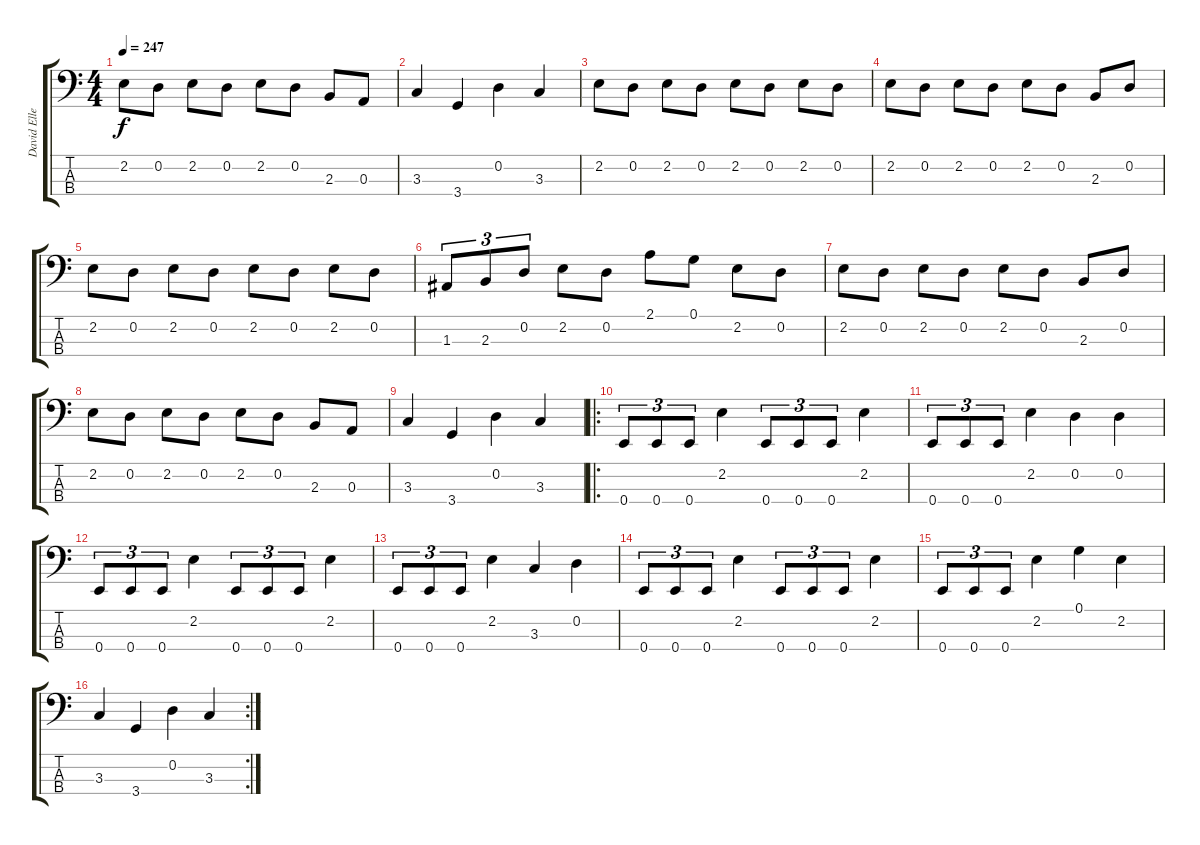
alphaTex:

\track ("David Ellefson (Bass)" "David Elle") {instrument electricbassfinger}
\staff {score tabs}
\tuning (G2 D2 A1 E1) {hide}
\ts (4 4)
\tempo 247
\clef f4
\ks c
2.2.8{dy f} 0.2.8 2.2.8 0.2.8 2.2.8 0.2.8 2.3.8 0.3.8 |
3.3.4 3.4.4 0.2.4 3.3.4 |
2.2.8 0.2.8 2.2.8 0.2.8 2.2.8 0.2.8 2.2.8 0.2.8 |
2.2.8 0.2.8 2.2.8 0.2.8 2.2.8 0.2.8 2.3.8 0.2.8 |
2.2.8 0.2.8 2.2.8 0.2.8 2.2.8 0.2.8 2.2.8 0.2.8 |
1.3.8{tu (3 2)} 2.3.8{tu (3 2)} 0.2.8{tu (3 2)} 2.2.8 0.2.8 2.1.8 0.1.8 2.2.8 0.2.8 |
2.2.8 0.2.8 2.2.8 0.2.8 2.2.8 0.2.8 2.3.8 0.2.8 |
2.2.8 0.2.8 2.2.8 0.2.8 2.2.8 0.2.8 2.3.8 0.3.8 |
3.3.4 3.4.4 0.2.4 3.3.4 |
\ro
0.4.8{tu (3 2)} 0.4.8{tu (3 2)} 0.4.8{tu (3 2)} 2.2.4 0.4.8{tu (3 2)} 0.4.8{tu (3 2)} 0.4.8{tu (3 2)} 2.2.4 |
0.4.8{tu (3 2)} 0.4.8{tu (3 2)} 0.4.8{tu (3 2)} 2.2.4 0.2.4 0.2.4 |
0.4.8{tu (3 2)} 0.4.8{tu (3 2)} 0.4.8{tu (3 2)} 2.2.4 0.4.8{tu (3 2)} 0.4.8{tu (3 2)} 0.4.8{tu (3 2)} 2.2.4 |
0.4.8{tu (3 2)} 0.4.8{tu (3 2)} 0.4.8{tu (3 2)} 2.2.4 3.3.4 0.2.4 |
0.4.8{tu (3 2)} 0.4.8{tu (3 2)} 0.4.8{tu (3 2)} 2.2.4 0.4.8{tu (3 2)} 0.4.8{tu (3 2)} 0.4.8{tu (3 2)} 2.2.4 |
0.4.8{tu (3 2)} 0.4.8{tu (3 2)} 0.4.8{tu (3 2)} 2.2.4 0.1.4 2.2.4 |
\rc 2
3.3.4 3.4.4 0.2.4 3.3.4
